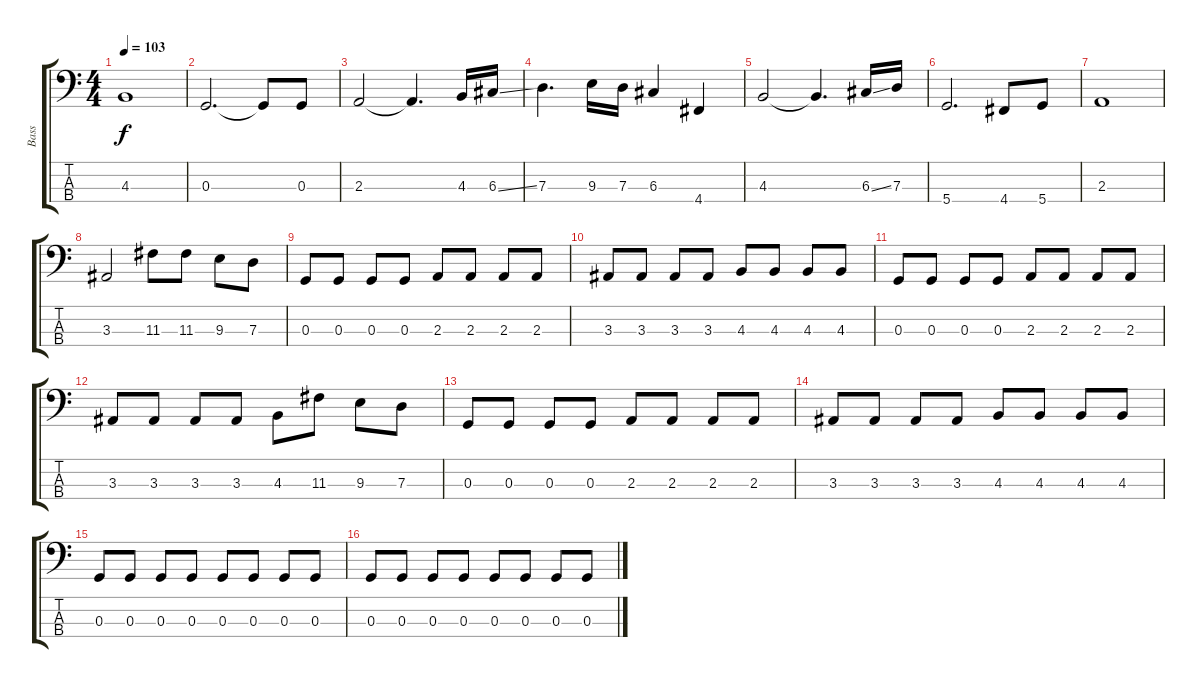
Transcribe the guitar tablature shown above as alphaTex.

\track ("Bass" "Bass") {instrument electricbassfinger}
\staff {score tabs}
\tuning (D2 C2 G1 D1) {hide}
\ts (4 4)
\tempo 103
\clef f4
\ks c
4.3.1{dy f} |
0.3.2{d} 0.3{t}.8 0.3.8 |
2.3.2 2.3{t}.4{d} 4.3.16 6.3{ss}.16 |
7.3.4{d} 9.3.16 7.3.16 6.3.4 4.4.4 |
4.3.2 4.3{t}.4{d} 6.3{ss}.16 7.3.16 |
5.4.2{d} 4.4.8 5.4.8 |
2.3.1 |
3.3.2 11.3.8 11.3.8 9.3.8 7.3.8 |
0.3.8 0.3.8 0.3.8 0.3.8 2.3.8 2.3.8 2.3.8 2.3.8 |
3.3.8 3.3.8 3.3.8 3.3.8 4.3.8 4.3.8 4.3.8 4.3.8 |
0.3.8 0.3.8 0.3.8 0.3.8 2.3.8 2.3.8 2.3.8 2.3.8 |
3.3.8 3.3.8 3.3.8 3.3.8 4.3.8 11.3.8 9.3.8 7.3.8 |
0.3.8 0.3.8 0.3.8 0.3.8 2.3.8 2.3.8 2.3.8 2.3.8 |
3.3.8 3.3.8 3.3.8 3.3.8 4.3.8 4.3.8 4.3.8 4.3.8 |
0.3.8 0.3.8 0.3.8 0.3.8 0.3.8 0.3.8 0.3.8 0.3.8 |
0.3.8 0.3.8 0.3.8 0.3.8 0.3.8 0.3.8 0.3.8 0.3.8
